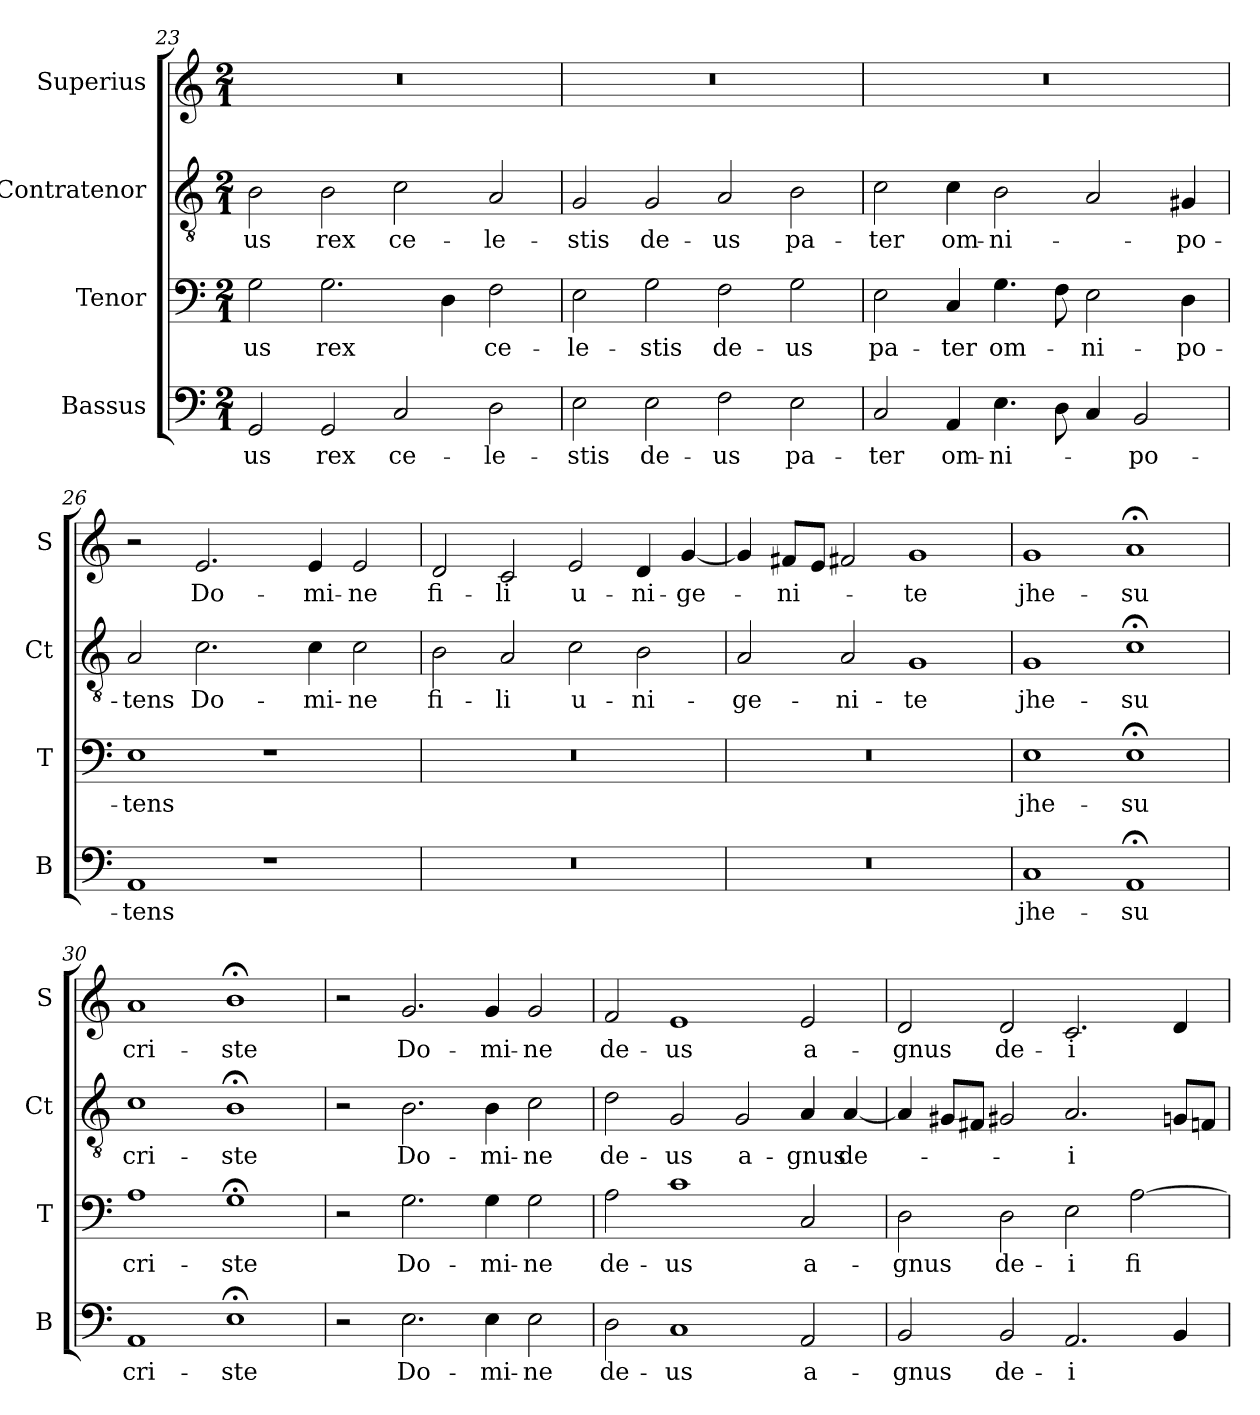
**kern	**text	**kern	**text	**kern	**text	**kern	**text
*part4	*part4	*part3	*part3	*part2	*part2	*part1	*part1
*staff4	*staff4	*staff3	*staff3	*staff2	*staff2	*staff1	*staff1
*I"Bassus	*	*I"Tenor	*	*I"Contratenor	*	*I"Superius	*
*I'B	*	*I'T	*	*I'Ct	*	*I'S	*
*clefF4	*	*clefF4	*	*clefGv2	*	*clefG2	*
*k[]	*	*k[]	*	*k[]	*	*k[]	*
*M2/1	*	*M2/1	*	*M2/1	*	*M2/1	*
=23	=23	=23	=23	=23	=23	=23	=23
2GG/	-us	2G\	-us	2B\	-us	0r	.
2GG/	rex	2.G\	rex	2B\	rex	.	.
2C/	ce-	.	.	2c\	ce-	.	.
.	.	4D\	.	.	.	.	.
2D\	-le-	2F\	ce-	2A/	-le-	.	.
=24	=24	=24	=24	=24	=24	=24	=24
2E\	-stis	2E\	-le-	2G/	-stis	0r	.
2E\	de-	2G\	-stis	2G/	de-	.	.
2F\	-us	2F\	de-	2A/	-us	.	.
2E\	pa-	2G\	-us	2B\	pa-	.	.
=25	=25	=25	=25	=25	=25	=25	=25
2C/	-ter	2E\	pa-	2c\	-ter	0r	.
4AA/	om-	4C/	-ter	4c\	om-	.	.
4.E\	-ni-	4.G\	om-	2B\	-ni-	.	.
8D\	.	8F\	.	.	.	.	.
4C/	.	2E\	-ni-	2A/	.	.	.
2BB/	-po-	.	.	.	.	.	.
.	.	4D\	-po-	4G#X/	-po-	.	.
=26	=26	=26	=26	=26	=26	=26	=26
1AA	-tens	1E	-tens	2A/	-tens	2r	.
.	.	.	.	2.c\	Do-	2.e/	Do-
1r	.	1r	.	.	.	.	.
.	.	.	.	4c\	-mi-	4e/	-mi-
.	.	.	.	2c\	-ne	2e/	-ne
=27	=27	=27	=27	=27	=27	=27	=27
0r	.	0r	.	2B\	fi-	2d/	fi-
.	.	.	.	2A/	-li	2c/	-li
.	.	.	.	2c\	u-	2e/	u-
.	.	.	.	2B\	-ni-	4d/	-ni-
.	.	.	.	.	.	[4g/	-ge-
=28	=28	=28	=28	=28	=28	=28	=28
0r	.	0r	.	2A/	-ge-	4g/]	.
.	.	.	.	.	.	8f#X/L	-ni-
.	.	.	.	.	.	8e/J	.
.	.	.	.	2A/	-ni-	2f#X/	.
.	.	.	.	1G	-te	1g	-te
=29	=29	=29	=29	=29	=29	=29	=29
1C	jhe-	1E	jhe-	1G	jhe-	1g	jhe-
1AA;<	-su	1E;<	-su	1c;<	-su	1a;<	-su
=30	=30	=30	=30	=30	=30	=30	=30
1AA	cri-	1A	cri-	1c	cri-	1a	cri-
1E;<	-ste	1G;<	-ste	1B;<	-ste	1b;<	-ste
=31	=31	=31	=31	=31	=31	=31	=31
2r	.	2r	.	2r	.	2r	.
2.E\	Do-	2.G\	Do-	2.B\	Do-	2.g/	Do-
4E\	-mi-	4G\	-mi-	4B\	-mi-	4g/	-mi-
2E\	-ne	2G\	-ne	2c\	-ne	2g/	-ne
=32	=32	=32	=32	=32	=32	=32	=32
2D\	de-	2A\	de-	2d\	de-	2f/	de-
1C	-us	1c	-us	2G/	-us	1e	-us
.	.	.	.	2G/	a-	.	.
2AA/	a-	2C/	a-	4A/	-gnus	2e/	a-
.	.	.	.	[4A/	de-	.	.
=33	=33	=33	=33	=33	=33	=33	=33
2BB/	-gnus	2D\	-gnus	4A/]	.	2d/	-gnus
.	.	.	.	8G#X/L	.	.	.
.	.	.	.	8F#X/J	.	.	.
2BB/	de-	2D\	de-	2G#X/	.	2d/	de-
2.AA/	-i	2E\	-i	2.A/	-i	2.c/	-i
.	.	[2A\	fi-	.	.	.	.
4BB/	.	.	.	8Gn/L	.	4d/	.
.	.	.	.	8Fn/J	.	.	.
=	=	=	=	=	=	=	=
*-	*-	*-	*-	*-	*-	*-	*-
